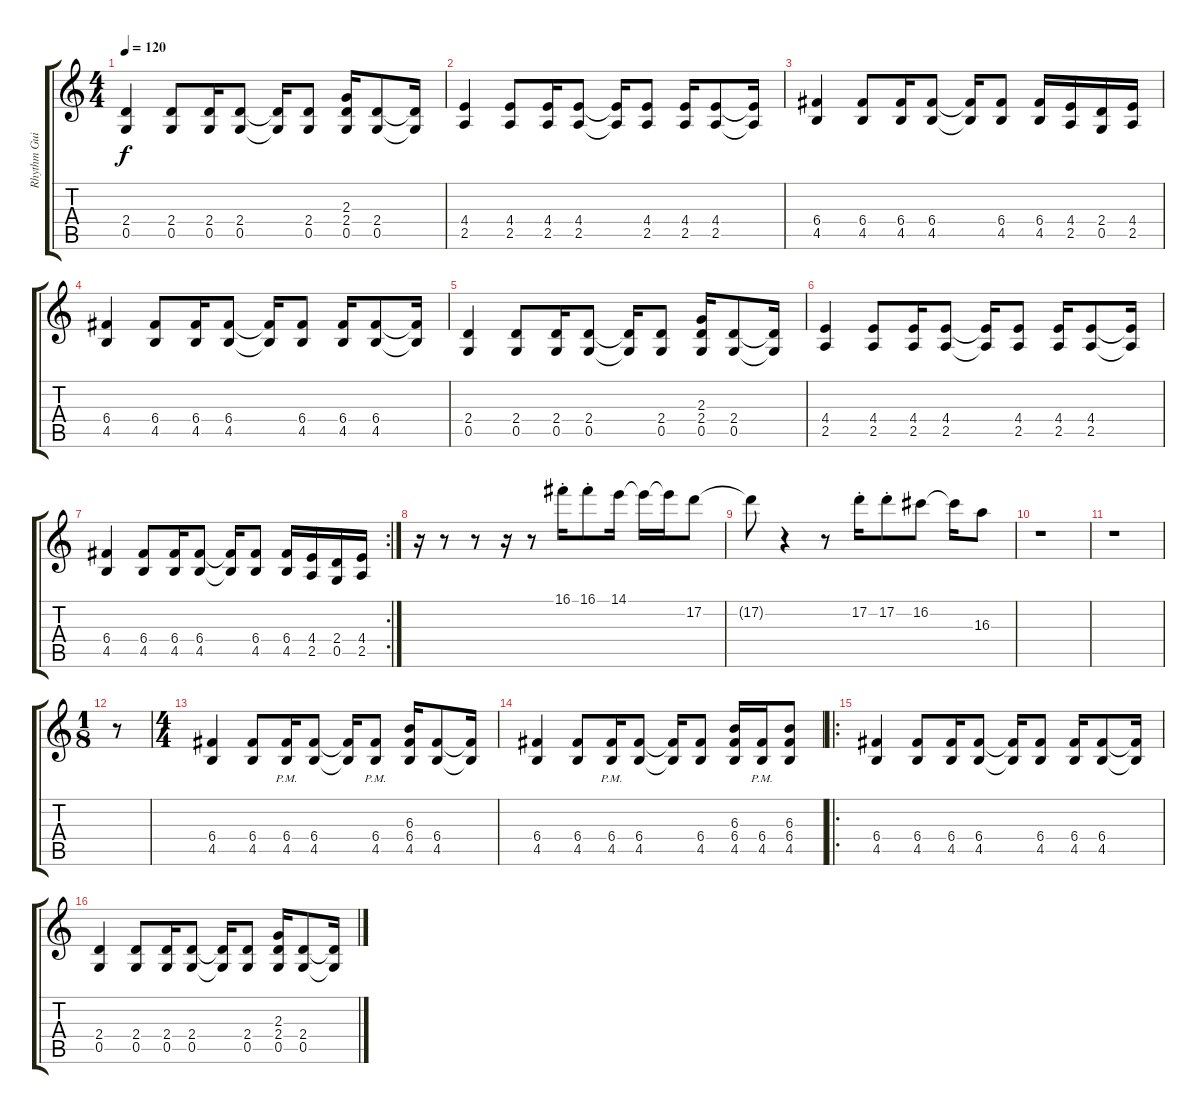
\track ("Rhythm Guitar" "Rhythm Gui") {instrument overdrivenguitar}
\staff {score tabs}
\tuning (D4 A3 F3 C3 G2 D2) {hide}
\ts (4 4)
\tempo 120
\clef g2
\ks c
(2.4 0.5).4{dy f} (2.4 0.5).8 (2.4 0.5).16 (2.4 0.5).8 (2.4{t} 0.5{t}).16 (2.4 0.5).8 (2.3 2.4 0.5).16 (2.4 0.5).8 (2.4{t} 0.5{t}).16 |
(4.4 2.5).4 (4.4 2.5).8 (4.4 2.5).16 (4.4 2.5).8 (4.4{t} 2.5{t}).16 (4.4 2.5).8 (4.4 2.5).16 (4.4 2.5).8 (4.4{t} 2.5{t}).16 |
(6.4 4.5).4 (6.4 4.5).8 (6.4 4.5).16 (6.4 4.5).8 (6.4{t} 4.5{t}).16 (6.4 4.5).8 (6.4 4.5).16 (4.4 2.5).16 (2.4 0.5).16 (4.4 2.5).16 |
(6.4 4.5).4 (6.4 4.5).8 (6.4 4.5).16 (6.4 4.5).8 (6.4{t} 4.5{t}).16 (6.4 4.5).8 (6.4 4.5).16 (6.4 4.5).8 (6.4{t} 4.5{t}).16 |
(2.4 0.5).4 (2.4 0.5).8 (2.4 0.5).16 (2.4 0.5).8 (2.4{t} 0.5{t}).16 (2.4 0.5).8 (2.3 2.4 0.5).16 (2.4 0.5).8 (2.4{t} 0.5{t}).16 |
(4.4 2.5).4 (4.4 2.5).8 (4.4 2.5).16 (4.4 2.5).8 (4.4{t} 2.5{t}).16 (4.4 2.5).8 (4.4 2.5).16 (4.4 2.5).8 (4.4{t} 2.5{t}).16 |
\rc 2
(6.4 4.5).4 (6.4 4.5).8 (6.4 4.5).16 (6.4 4.5).8 (6.4{t} 4.5{t}).16 (6.4 4.5).8 (6.4 4.5).16 (4.4 2.5).16 (2.4 0.5).16 (4.4 2.5).16 |
r.16 r.8 r.8 r.16 r.8 16.1{st}.16 16.1{st}.8 14.1.16 14.1{t}.16 14.1{t}.16 17.2.8 |
17.2{t}.8 r.4 r.8 17.2{st}.16 17.2{st}.8 16.2.8 16.2{t}.16 16.3.8 |
r.1 |
r.1 |
\ts (1 8)
r.8 |
\ts (4 4)
(6.4 4.5).4 (6.4 4.5).8 (6.4{pm} 4.5{pm}).16 (6.4 4.5).8 (6.4{t} 4.5{t}).16 (6.4{pm} 4.5{pm}).8 (6.3 6.4 4.5).16 (6.4 4.5).8 (6.4{t} 4.5{t}).16 |
(6.4 4.5).4 (6.4 4.5).8 (6.4{pm} 4.5{pm}).16 (6.4 4.5).8 (6.4{t} 4.5{t}).16 (6.4 4.5).8 (6.3 6.4 4.5).16 (6.4{pm} 4.5{pm}).16 (6.3 6.4 4.5).8 |
\ro
(6.4 4.5).4 (6.4 4.5).8 (6.4 4.5).16 (6.4 4.5).8 (6.4{t} 4.5{t}).16 (6.4 4.5).8 (6.4 4.5).16 (6.4 4.5).8 (6.4{t} 4.5{t}).16 |
(2.4 0.5).4 (2.4 0.5).8 (2.4 0.5).16 (2.4 0.5).8 (2.4{t} 0.5{t}).16 (2.4 0.5).8 (2.3 2.4 0.5).16 (2.4 0.5).8 (2.4{t} 0.5{t}).16
